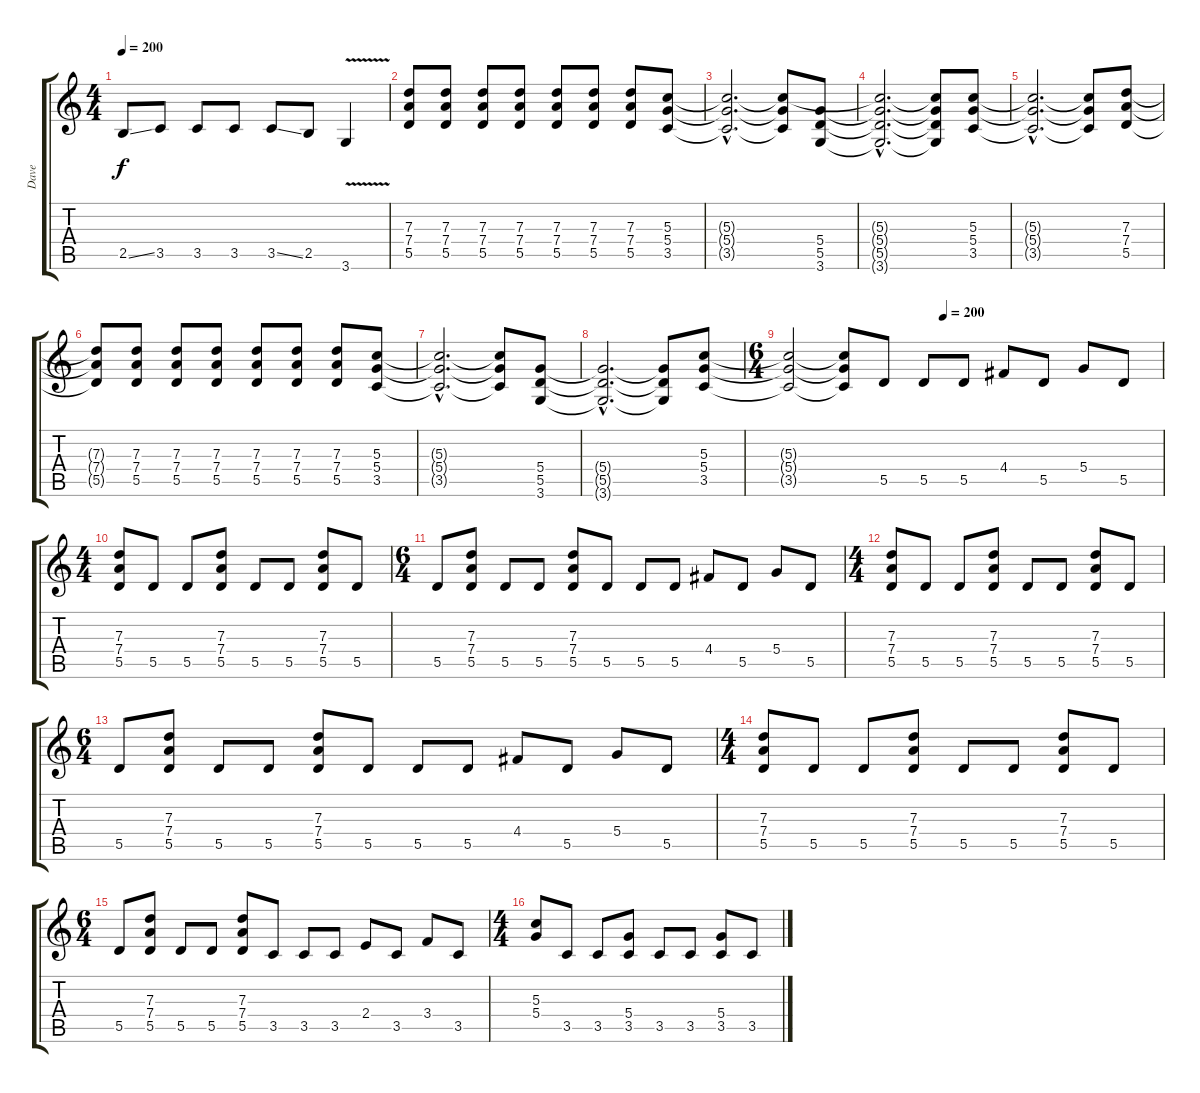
\track ("Dave" "Dave") {instrument distortionguitar}
\staff {score tabs}
\tuning (E4 B3 G3 D3 A2 E2) {hide}
\ts (4 4)
\tempo 200
\clef g2
\ks c
2.5{ss}.8{dy f} 3.5.8 3.5.8 3.5.8 3.5{ss}.8 2.5.8 3.6{v}.4 |
(7.3 7.4 5.5).8 (7.3 7.4 5.5).8 (7.3 7.4 5.5).8 (7.3 7.4 5.5).8 (7.3 7.4 5.5).8 (7.3 7.4 5.5).8 (7.3 7.4 5.5).8 (5.3 5.4 3.5).8 |
(5.3{hac t} 5.4{hac t} 3.5{hac t}).2{d} (5.3{t} 5.4{t} 3.5{t}).8 (5.4 5.5 3.6).8 |
(5.3{hac t} 5.4{hac t} 5.5{hac t} 3.6{hac t}).2{d} (5.3{t} 5.4{t} 5.5{t} 3.6{t}).8 (5.3 5.4 3.5).8 |
(5.3{hac t} 5.4{hac t} 3.5{hac t}).2{d} (5.3{t} 5.4{t} 3.5{t}).8 (7.3 7.4 5.5).8 |
(7.3{t} 7.4{t} 5.5{t}).8 (7.3 7.4 5.5).8 (7.3 7.4 5.5).8 (7.3 7.4 5.5).8 (7.3 7.4 5.5).8 (7.3 7.4 5.5).8 (7.3 7.4 5.5).8 (5.3 5.4 3.5).8 |
(5.3{hac t} 5.4{hac t} 3.5{hac t}).2{d} (5.3{t} 5.4{t} 3.5{t}).8 (5.4 5.5 3.6).8 |
(5.4{hac t} 5.5{hac t} 3.6{hac t}).2{d} (5.4{t} 5.5{t} 3.6{t}).8 (5.3 5.4 3.5).8 |
\ts (6 4)
\tempo (200 0.4166666666666667)
(5.3{t} 5.4{t} 3.5{t}).2 (5.3{t} 5.4{t} 3.5{t}).8 5.5.8 5.5.8 5.5.8 4.4.8 5.5.8 5.4.8 5.5.8 |
\ts (4 4)
(7.3 7.4 5.5).8 5.5.8 5.5.8 (7.3 7.4 5.5).8 5.5.8 5.5.8 (7.3 7.4 5.5).8 5.5.8 |
\ts (6 4)
5.5.8 (7.3 7.4 5.5).8 5.5.8 5.5.8 (7.3 7.4 5.5).8 5.5.8 5.5.8 5.5.8 4.4.8 5.5.8 5.4.8 5.5.8 |
\ts (4 4)
(7.3 7.4 5.5).8 5.5.8 5.5.8 (7.3 7.4 5.5).8 5.5.8 5.5.8 (7.3 7.4 5.5).8 5.5.8 |
\ts (6 4)
5.5.8 (7.3 7.4 5.5).8 5.5.8 5.5.8 (7.3 7.4 5.5).8 5.5.8 5.5.8 5.5.8 4.4.8 5.5.8 5.4.8 5.5.8 |
\ts (4 4)
(7.3 7.4 5.5).8 5.5.8 5.5.8 (7.3 7.4 5.5).8 5.5.8 5.5.8 (7.3 7.4 5.5).8 5.5.8 |
\ts (6 4)
5.5.8 (7.3 7.4 5.5).8 5.5.8 5.5.8 (7.3 7.4 5.5).8 3.5.8 3.5.8 3.5.8 2.4.8 3.5.8 3.4.8 3.5.8 |
\ts (4 4)
(5.3 5.4).8 3.5.8 3.5.8 (5.4 3.5).8 3.5.8 3.5.8 (5.4 3.5).8 3.5.8
